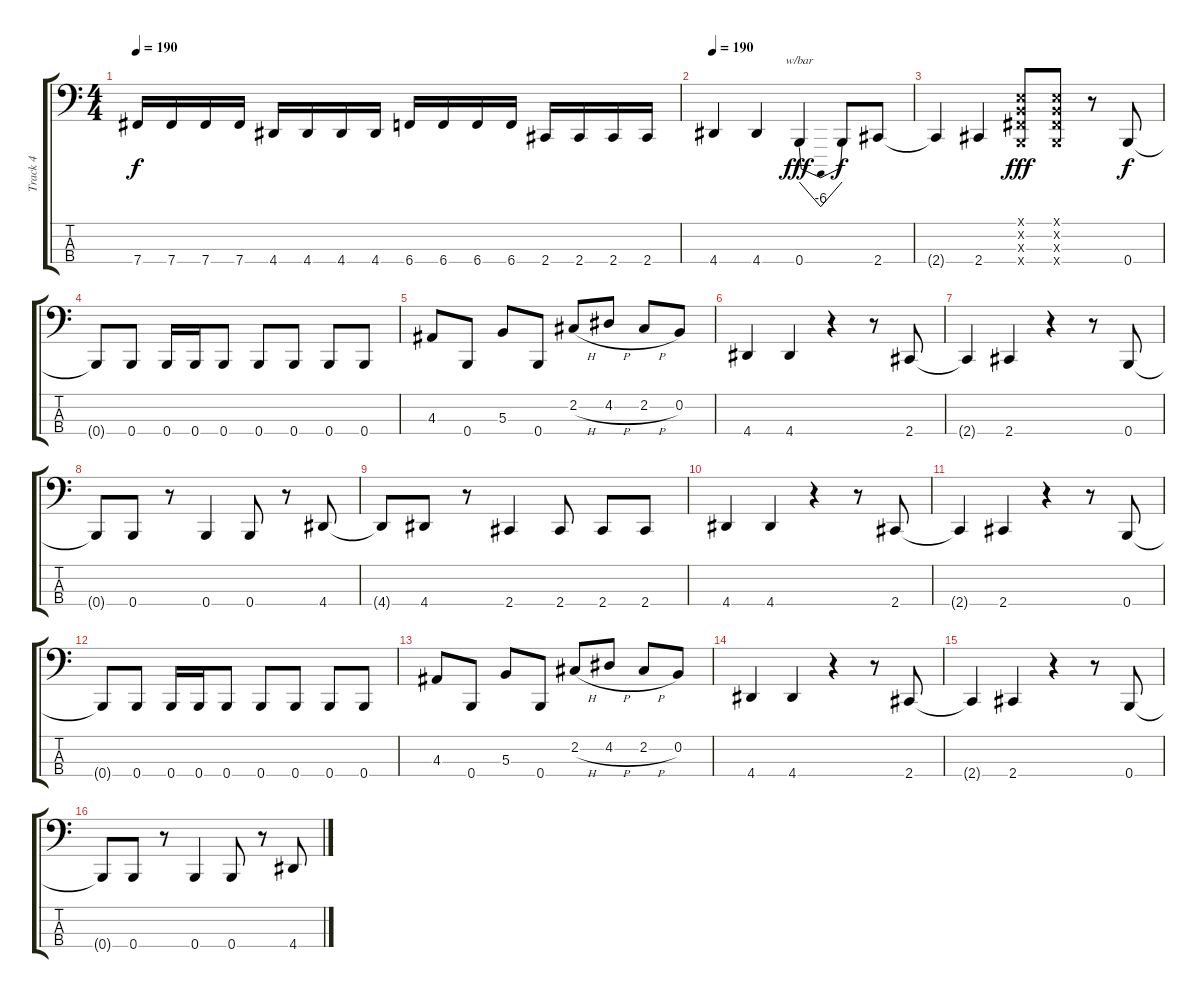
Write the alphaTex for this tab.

\track ("Track 4" "Track 4") {instrument electricbasspick}
\staff {score tabs}
\tuning (E2 B1 Gb1 B0) {hide}
\ts (4 4)
\tempo 190
\clef f4
\ks c
7.4.16{dy f} 7.4.16 7.4.16 7.4.16 4.4.16 4.4.16 4.4.16 4.4.16 6.4.16 6.4.16 6.4.16 6.4.16 2.4.16 2.4.16 2.4.16 2.4.16 |
\tempo 190
4.4.4 4.4.4 0.4.4{tbe (dip default 0 0 30 -24 60 0) dy fff} 0.4{t}.8{dy f} 2.4.8 |
2.4{t}.4 2.4.4 (0.1{x} 0.2{x} 0.3{x} 0.4{x}).8{dy fff instrument slapbass1} (0.1{x} 0.2{x} 0.3{x} 0.4{x}).8 r.8{instrument electricbasspick} 0.4.8{dy f} |
0.4{t}.8 0.4.8 0.4.16 0.4.16 0.4.8 0.4.8 0.4.8 0.4.8 0.4.8 |
4.3.8 0.4.8 5.3.8 0.4.8 2.2{h}.8 4.2{h}.8 2.2{h}.8 0.2.8 |
4.4.4 4.4.4 r.4 r.8 2.4.8 |
2.4{t}.4 2.4.4 r.4 r.8 0.4.8 |
0.4{t}.8 0.4.8 r.8 0.4.4 0.4.8 r.8 4.4.8 |
4.4{t}.8 4.4.8 r.8 2.4.4 2.4.8 2.4.8 2.4.8 |
4.4.4 4.4.4 r.4 r.8 2.4.8 |
2.4{t}.4 2.4.4 r.4 r.8 0.4.8 |
0.4{t}.8 0.4.8 0.4.16 0.4.16 0.4.8 0.4.8 0.4.8 0.4.8 0.4.8 |
4.3.8 0.4.8 5.3.8 0.4.8 2.2{h}.8 4.2{h}.8 2.2{h}.8 0.2.8 |
4.4.4 4.4.4 r.4 r.8 2.4.8 |
2.4{t}.4 2.4.4 r.4 r.8 0.4.8 |
0.4{t}.8 0.4.8 r.8 0.4.4 0.4.8 r.8 4.4.8
